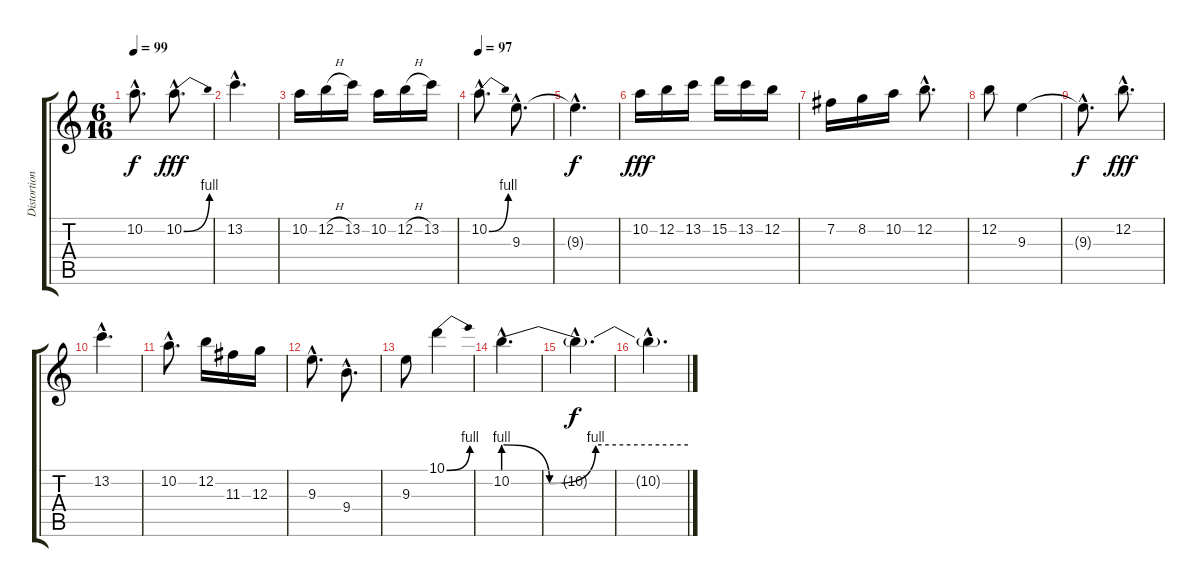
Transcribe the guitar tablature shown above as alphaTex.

\track ("Distortion Guitar 3" "Distortion") {instrument distortionguitar}
\staff {score tabs}
\tuning (E4 B3 G3 D3 A2 E2) {hide}
\ts (6 16)
\tempo 99
\clef g2
\ks c
10.2{hac t}.8{d dy f} 10.2{be (bend 0 0 60 4) hac}.8{d dy fff} |
13.2{hac}.4{d} |
10.2.16 12.2{h}.16 13.2.16 10.2.16 12.2{h}.16 13.2.16 |
\tempo 97
10.2{be (bend 0 0 60 4) hac}.8{d} 9.3{hac}.8{d} |
9.3{hac t}.4{d dy f} |
10.2.16{dy fff} 12.2.16 13.2.16 15.2.16 13.2.16 12.2.16 |
7.2.16 8.2.16 10.2.16 12.2{hac}.8{d} |
12.2.8 9.3.4 |
9.3{hac t}.8{d dy f} 12.2{hac}.8{d dy fff} |
13.2{hac}.4{d} |
10.2{hac}.8{d} 12.2.16 11.3.16 12.3.16 |
9.3{hac}.8{d} 9.4{hac}.8{d} |
9.3.8 10.1{be (bend 0 0 60 4)}.4 |
10.2{be (custom 0 4 15 0 30 4 60 4) hac}.4{d} |
10.2{hac t}.4{d dy f} |
10.2{hac t}.4{d}
